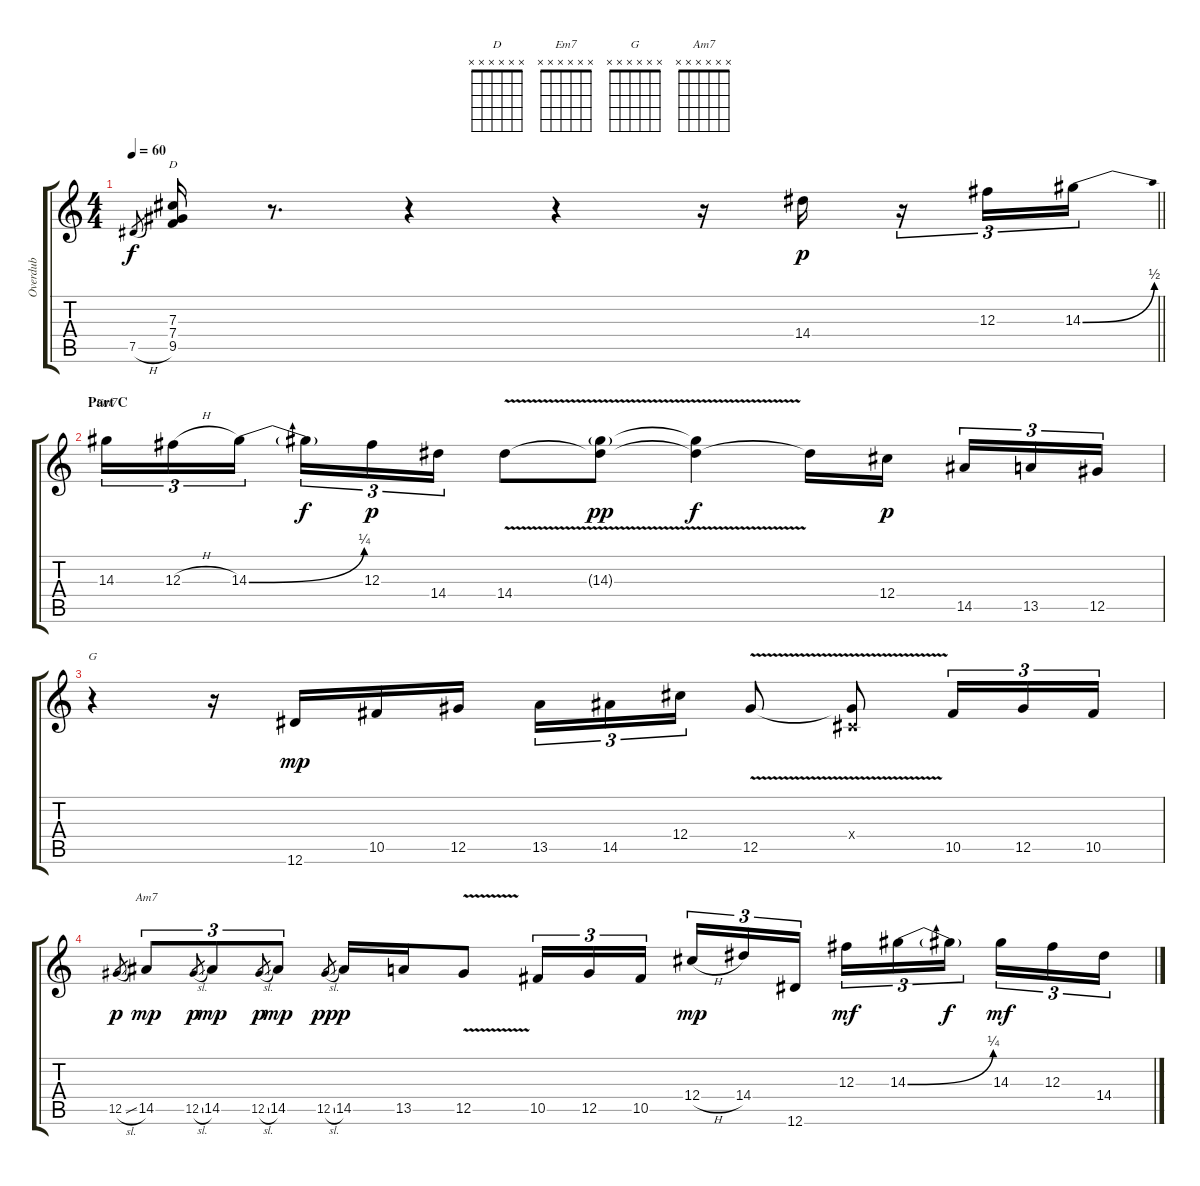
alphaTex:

\track ("Overdub" "Overdub") {instrument electricguitarjazz}
\staff {score tabs}
\tuning (Eb4 Bb3 Gb3 Db3 Ab2 Eb2) {hide}
\chord ("D" x x x x x x)
\chord ("Em7" x x x x x x)
\chord ("G" x x x x x x)
\chord ("Am7" x x x x x x)
\ts (4 4)
\tempo 60
\clef g2
\barLineRight lightlight
\ks c
7.5{h}.8{gr dy f} (7.3 7.4 9.5).16{ch "D"} r.8{d} r.4 r.4 r.16 14.4.16{dy p} r.16{tu (3 2)} 12.3.16{tu (3 2)} 14.3{be (bend 0 0 60 2)}.16{tu (3 2)} |
\section ("" "Part C")
14.3.16{tu (3 2) ch "Em7" volume 12 instrument electricguitarjazz} 12.3{h}.16{tu (3 2)} 14.3{be (bend 0 0 60 1)}.16{tu (3 2)} 14.3{t}.16{tu (3 2) dy f} 12.3.16{tu (3 2) dy p} 14.4.16{tu (3 2)} 14.4{v}.8 (14.3{v g} 14.4{v t}).8{dy pp} (14.3{t} 14.4{t}).4{dy f} 14.4{t}.16 12.4.16{dy p} 14.5.16{tu (3 2)} 13.5.16{tu (3 2)} 12.5.16{tu (3 2)} |
r.4{ch "G"} r.16 12.6.16{dy mp} 10.5.16 12.5.16 13.5.16{tu (3 2)} 14.5.16{tu (3 2)} 12.4.16{tu (3 2)} 12.5{v}.8 (0.4{x} 12.5{t}).8 10.5.16{tu (3 2)} 12.5.16{tu (3 2)} 10.5.16{tu (3 2)} |
12.5{sl}.8{gr dy p} 14.5.8{tu (3 2) ch "Am7" dy mp} 12.5{sl}.8{gr dy p} 14.5.8{tu (3 2) dy mp} 12.5{sl}.8{gr dy p} 14.5.8{tu (3 2) dy mp} 12.5{sl}.8{gr dy pp} 14.5.16{dy p} 13.5.16 12.5{v}.8 10.5.16{tu (3 2)} 12.5.16{tu (3 2)} 10.5.16{tu (3 2)} 12.4{h}.16{tu (3 2) dy mp} 14.4.16{tu (3 2)} 12.6.16{tu (3 2)} 12.3.16{tu (3 2) dy mf} 14.3{be (bend 0 0 60 1)}.16{tu (3 2)} 14.3{t}.16{tu (3 2) dy f} 14.3.16{tu (3 2) dy mf} 12.3.16{tu (3 2)} 14.4.16{tu (3 2)}
